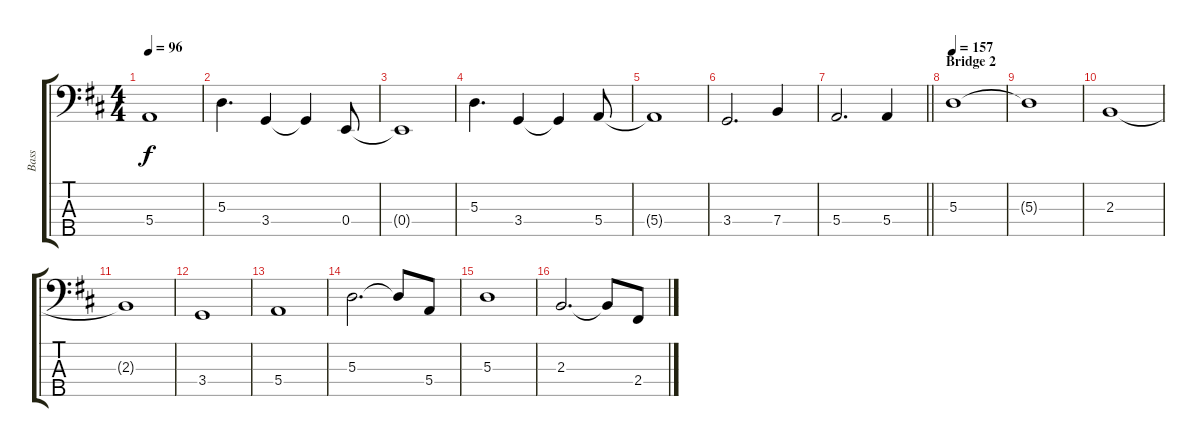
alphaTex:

\track ("Bass" "Bass") {instrument electricbassfinger}
\staff {score tabs}
\tuning (G2 D2 A1 E1 B0) {hide}
\ts (4 4)
\tempo 96
\clef f4
\ks d
5.4{t}.1{dy f} |
5.3.4{d} 3.4.4 3.4{t}.4 0.4.8 |
0.4{t}.1 |
5.3.4{d} 3.4.4 3.4{t}.4 5.4.8 |
5.4{t}.1 |
3.4.2{d} 7.4.4 |
\barLineRight lightlight
5.4.2{d} 5.4.4 |
\section ("" "Bridge 2")
\tempo 157
5.3.1 |
5.3{t}.1 |
2.3.1 |
2.3{t}.1 |
3.4.1 |
5.4.1 |
5.3.2{d} 5.3{t}.8 5.4.8 |
5.3.1 |
2.3.2{d} 2.3{t}.8 2.4.8
